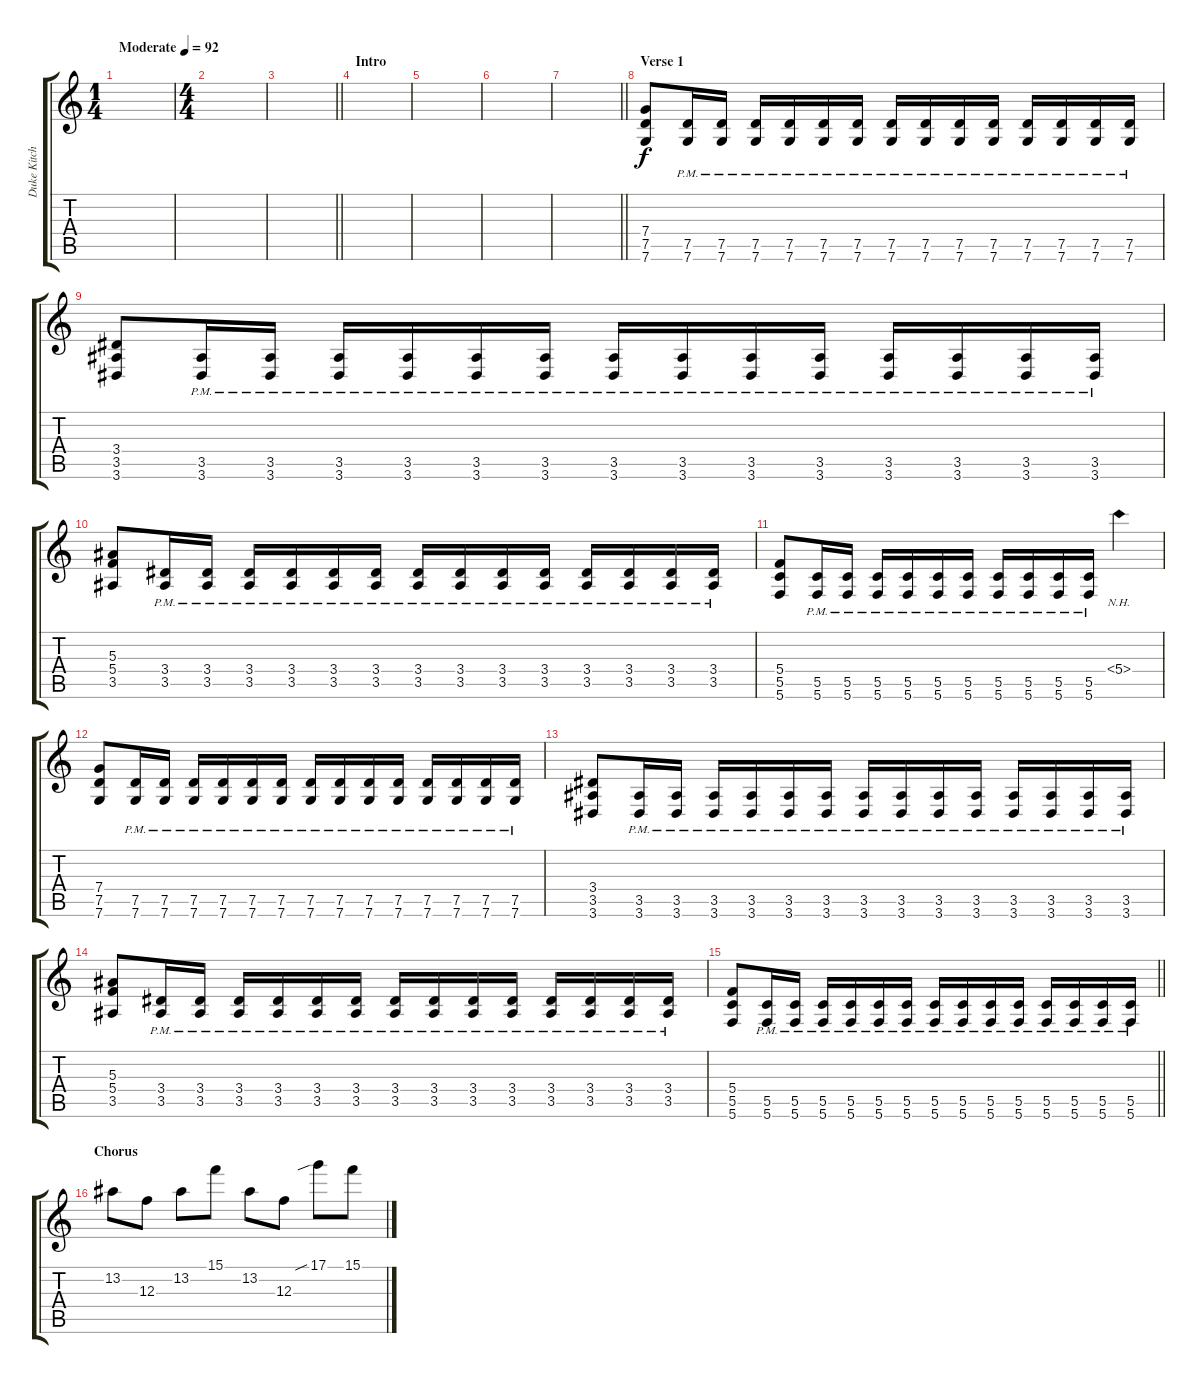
\track ("Duke Kitchens (Lead Guitar)" "Duke Kitch") {instrument distortionguitar}
\staff {score tabs}
\tuning (D4 A3 F3 C3 G2 C2) {hide}
\ts (1 4)
\tempo (92 "Moderate")
\clef g2
\ks c
|
\ts (4 4)
|
\barLineRight lightlight
|
\section ("" "Intro")
|
|
|
\barLineRight lightlight
|
\section ("" "Verse 1")
(7.4 7.5 7.6).8 (7.5{pm} 7.6{pm}).16 (7.5{pm} 7.6{pm}).16 (7.5{pm} 7.6{pm}).16 (7.5{pm} 7.6{pm}).16 (7.5{pm} 7.6{pm}).16 (7.5{pm} 7.6{pm}).16 (7.5{pm} 7.6{pm}).16 (7.5{pm} 7.6{pm}).16 (7.5{pm} 7.6{pm}).16 (7.5{pm} 7.6{pm}).16 (7.5{pm} 7.6{pm}).16 (7.5{pm} 7.6{pm}).16 (7.5{pm} 7.6{pm}).16 (7.5{pm} 7.6{pm}).16 |
(3.4 3.5 3.6).8 (3.5{pm} 3.6{pm}).16 (3.5{pm} 3.6{pm}).16 (3.5{pm} 3.6{pm}).16 (3.5{pm} 3.6{pm}).16 (3.5{pm} 3.6{pm}).16 (3.5{pm} 3.6{pm}).16 (3.5{pm} 3.6{pm}).16 (3.5{pm} 3.6{pm}).16 (3.5{pm} 3.6{pm}).16 (3.5{pm} 3.6{pm}).16 (3.5{pm} 3.6{pm}).16 (3.5{pm} 3.6{pm}).16 (3.5{pm} 3.6{pm}).16 (3.5{pm} 3.6{pm}).16 |
(5.3 5.4 3.5).8 (3.4{pm} 3.5{pm}).16 (3.4{pm} 3.5{pm}).16 (3.4{pm} 3.5{pm}).16 (3.4{pm} 3.5{pm}).16 (3.4{pm} 3.5{pm}).16 (3.4{pm} 3.5{pm}).16 (3.4{pm} 3.5{pm}).16 (3.4{pm} 3.5{pm}).16 (3.4{pm} 3.5{pm}).16 (3.4{pm} 3.5{pm}).16 (3.4{pm} 3.5{pm}).16 (3.4{pm} 3.5{pm}).16 (3.4{pm} 3.5{pm}).16 (3.4{pm} 3.5{pm}).16 |
(5.4 5.5 5.6).8 (5.5{pm} 5.6{pm}).16 (5.5{pm} 5.6{pm}).16 (5.5{pm} 5.6{pm}).16 (5.5{pm} 5.6{pm}).16 (5.5{pm} 5.6{pm}).16 (5.5{pm} 5.6{pm}).16 (5.5{pm} 5.6{pm}).16 (5.5{pm} 5.6{pm}).16 (5.5{pm} 5.6{pm}).16 (5.5{pm} 5.6{pm}).16 5.4{nh}.4 |
(7.4 7.5 7.6).8 (7.5{pm} 7.6{pm}).16 (7.5{pm} 7.6{pm}).16 (7.5{pm} 7.6{pm}).16 (7.5{pm} 7.6{pm}).16 (7.5{pm} 7.6{pm}).16 (7.5{pm} 7.6{pm}).16 (7.5{pm} 7.6{pm}).16 (7.5{pm} 7.6{pm}).16 (7.5{pm} 7.6{pm}).16 (7.5{pm} 7.6{pm}).16 (7.5{pm} 7.6{pm}).16 (7.5{pm} 7.6{pm}).16 (7.5{pm} 7.6{pm}).16 (7.5{pm} 7.6{pm}).16 |
(3.4 3.5 3.6).8 (3.5{pm} 3.6{pm}).16 (3.5{pm} 3.6{pm}).16 (3.5{pm} 3.6{pm}).16 (3.5{pm} 3.6{pm}).16 (3.5{pm} 3.6{pm}).16 (3.5{pm} 3.6{pm}).16 (3.5{pm} 3.6{pm}).16 (3.5{pm} 3.6{pm}).16 (3.5{pm} 3.6{pm}).16 (3.5{pm} 3.6{pm}).16 (3.5{pm} 3.6{pm}).16 (3.5{pm} 3.6{pm}).16 (3.5{pm} 3.6{pm}).16 (3.5{pm} 3.6{pm}).16 |
(5.3 5.4 3.5).8 (3.4{pm} 3.5{pm}).16 (3.4{pm} 3.5{pm}).16 (3.4{pm} 3.5{pm}).16 (3.4{pm} 3.5{pm}).16 (3.4{pm} 3.5{pm}).16 (3.4{pm} 3.5{pm}).16 (3.4{pm} 3.5{pm}).16 (3.4{pm} 3.5{pm}).16 (3.4{pm} 3.5{pm}).16 (3.4{pm} 3.5{pm}).16 (3.4{pm} 3.5{pm}).16 (3.4{pm} 3.5{pm}).16 (3.4{pm} 3.5{pm}).16 (3.4{pm} 3.5{pm}).16 |
\barLineRight lightlight
(5.4 5.5 5.6).8 (5.5{pm} 5.6{pm}).16 (5.5{pm} 5.6{pm}).16 (5.5{pm} 5.6{pm}).16 (5.5{pm} 5.6{pm}).16 (5.5{pm} 5.6{pm}).16 (5.5{pm} 5.6{pm}).16 (5.5{pm} 5.6{pm}).16 (5.5{pm} 5.6{pm}).16 (5.5{pm} 5.6{pm}).16 (5.5{pm} 5.6{pm}).16 (5.5{pm} 5.6{pm}).16 (5.5{pm} 5.6{pm}).16 (5.5{pm} 5.6{pm}).16 (5.5{pm} 5.6{pm}).16 |
\section ("" "Chorus")
13.2.8 12.3.8 13.2.8 15.1.8 13.2.8 12.3.8 17.1{sib}.8 15.1.8
